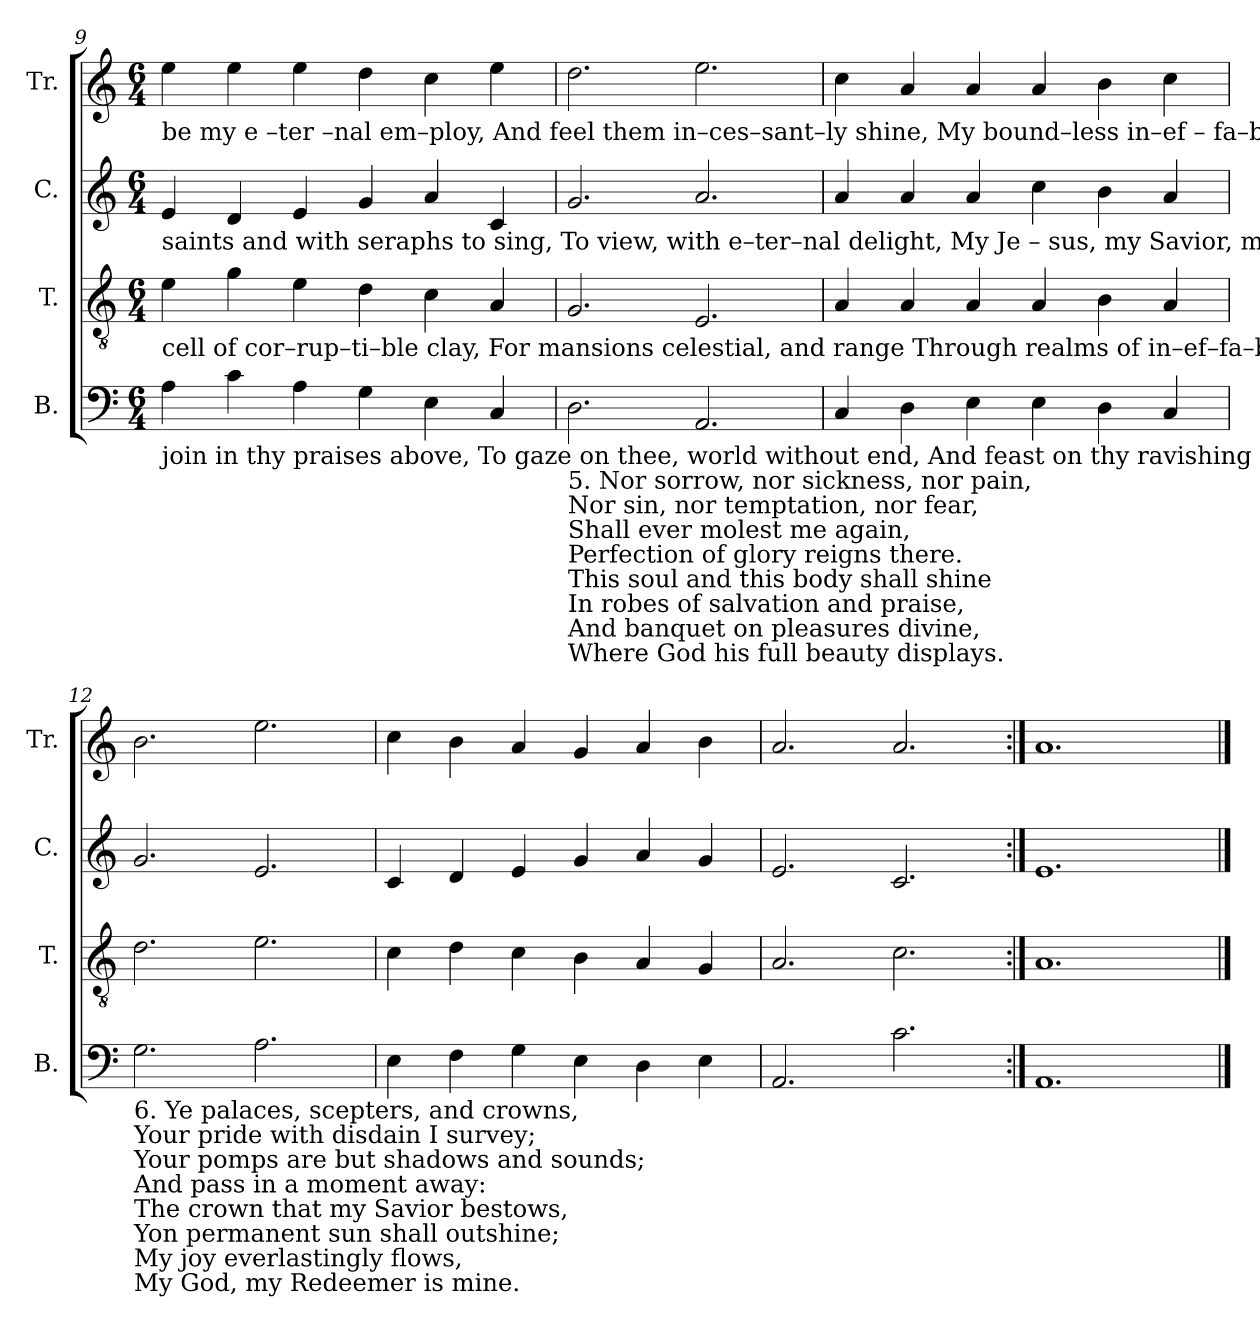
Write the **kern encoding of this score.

**kern	**kern	**kern	**kern
*part4	*part3	*part2	*part1
*staff4	*staff3	*staff2	*staff1
*I"B.	*I"T.	*I"C.	*I"Tr.
*I'B.	*I'T.	*I'C.	*I'Tr.
!!LO:LB:g=z
*clefF4	*clefGv2	*clefG2	*clefG2
*k[]	*k[]	*k[]	*k[]
*M6/4	*M6/4	*M6/4	*M6/4
=9	=9	=9	=9
!	!	!	!LO:TX:b:t=be   my  e –ter –nal  em–ploy,   And  feel  them  in–ces–sant–ly shine,   My   bound–less  in–ef – fa–ble   joy.       To
!	!	!LO:TX:b:t=saints and with seraphs to sing,  To   view,   with   e–ter–nal   delight,   My       Je – sus,  my  Savior,  my  King.   To	!
!	!LO:TX:b:t=cell   of  cor–rup–ti–ble   clay,    For  mansions  celestial,  and  range   Through  realms  of  in–ef–fa–ble   day!    O,	!	!
!LO:TX:b:t=join  in  thy  praises  above,    To  gaze on thee, world  without  end,    And    feast  on  thy  ravishing    love?     O,	!	!	!
4A\	4e\	4e/	4ee\
4c\	4g\	4d/	4ee\
4A\	4e\	4e/	4ee\
4G\	4d\	4g/	4dd\
4E\	4c\	4a/	4cc\
4C/	4A/	4c/	4ee\
=10	=10	=10	=10
!LO:TX:b:t=5. Nor sorrow, nor sickness, nor pain,	!	!	!
!LO:TX:b:t=Nor sin, nor temptation, nor fear,	!	!	!
!LO:TX:b:t=Shall ever molest me again,	!	!	!
!LO:TX:b:t=Perfection of glory reigns there.	!	!	!
!LO:TX:b:t=This soul and this body shall shine	!	!	!
!LO:TX:b:t=In robes of salvation and praise,	!	!	!
!LO:TX:b:t=And banquet on pleasures divine,	!	!	!
!LO:TX:b:t=Where God his full beauty displays.	!	!	!
2.D\	2.G/	2.g/	2.dd\
2.AA/	2.E/	2.a/	2.ee\
=11	=11	=11	=11
4C/	4A/	4a/	4cc\
4D\	4A/	4a/	4a/
4E\	4A/	4a/	4a/
4E\	4A/	4cc\	4a/
4D\	4B\	4b\	4b\
4C/	4A/	4a/	4cc\
=12	=12	=12	=12
!LO:TX:b:t=6. Ye palaces, scepters, and crowns,	!	!	!
!LO:TX:b:t=Your pride with disdain I survey;	!	!	!
!LO:TX:b:t=Your pomps are but shadows and sounds;	!	!	!
!LO:TX:b:t=And pass in a moment away&colon;	!	!	!
!LO:TX:b:t=The crown that my Savior bestows,	!	!	!
!LO:TX:b:t=Yon permanent sun shall outshine;	!	!	!
!LO:TX:b:t=My joy everlastingly flows,	!	!	!
!LO:TX:b:t=My God, my Redeemer is mine.	!	!	!
2.G\	2.d\	2.g/	2.b\
2.A\	2.e\	2.e/	2.ee\
=13	=13	=13	=13
4E\	4c\	4c/	4cc\
4F\	4d\	4d/	4b\
4G\	4c\	4e/	4a/
4E\	4B\	4g/	4g/
4D\	4A/	4a/	4a/
4E\	4G/	4g/	4b\
=14	=14	=14	=14
2.AA/	2.A/	2.e/	2.a/
2.c\	2.c\	2.c/	2.a/
=15:|!	=15:|!	=15:|!	=15:|!
1.AA	1.A	1.e	1.a
==	==	==	==
*-	*-	*-	*-
